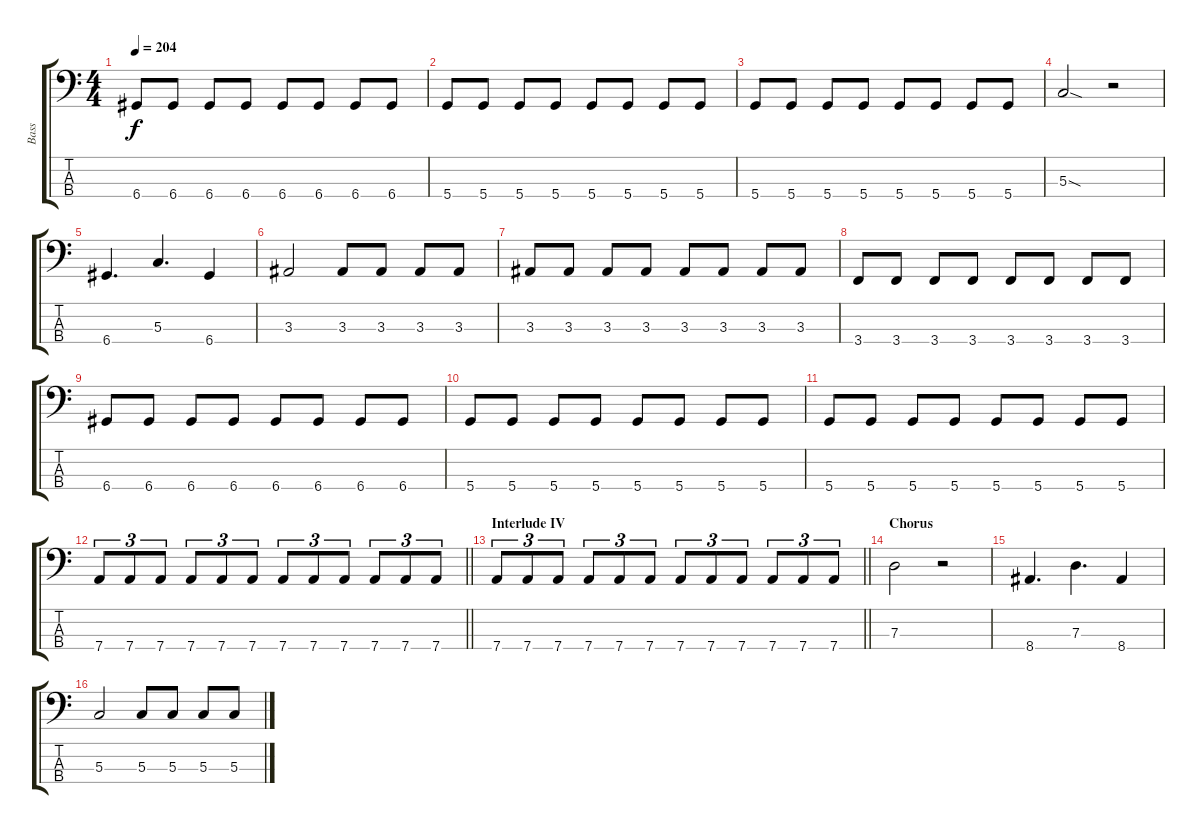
\track ("Bass" "Bass") {instrument electricbasspick}
\staff {score tabs}
\tuning (F2 C2 G1 D1) {hide}
\ts (4 4)
\tempo 204
\clef f4
\ks c
6.4.8{dy f} 6.4.8 6.4.8 6.4.8 6.4.8 6.4.8 6.4.8 6.4.8 |
5.4.8 5.4.8 5.4.8 5.4.8 5.4.8 5.4.8 5.4.8 5.4.8 |
5.4.8 5.4.8 5.4.8 5.4.8 5.4.8 5.4.8 5.4.8 5.4.8 |
5.3{sod}.2 r.2 |
6.4.4{d} 5.3.4{d} 6.4.4 |
3.3.2 3.3.8 3.3.8 3.3.8 3.3.8 |
3.3.8 3.3.8 3.3.8 3.3.8 3.3.8 3.3.8 3.3.8 3.3.8 |
3.4.8 3.4.8 3.4.8 3.4.8 3.4.8 3.4.8 3.4.8 3.4.8 |
6.4.8 6.4.8 6.4.8 6.4.8 6.4.8 6.4.8 6.4.8 6.4.8 |
5.4.8 5.4.8 5.4.8 5.4.8 5.4.8 5.4.8 5.4.8 5.4.8 |
5.4.8 5.4.8 5.4.8 5.4.8 5.4.8 5.4.8 5.4.8 5.4.8 |
\barLineRight lightlight
7.4.8{tu (3 2)} 7.4.8{tu (3 2)} 7.4.8{tu (3 2)} 7.4.8{tu (3 2)} 7.4.8{tu (3 2)} 7.4.8{tu (3 2)} 7.4.8{tu (3 2)} 7.4.8{tu (3 2)} 7.4.8{tu (3 2)} 7.4.8{tu (3 2)} 7.4.8{tu (3 2)} 7.4.8{tu (3 2)} |
\section ("" "Interlude IV")
\barLineRight lightlight
7.4.8{tu (3 2)} 7.4.8{tu (3 2)} 7.4.8{tu (3 2)} 7.4.8{tu (3 2)} 7.4.8{tu (3 2)} 7.4.8{tu (3 2)} 7.4.8{tu (3 2)} 7.4.8{tu (3 2)} 7.4.8{tu (3 2)} 7.4.8{tu (3 2)} 7.4.8{tu (3 2)} 7.4.8{tu (3 2)} |
\section ("" "Chorus")
7.3.2 r.2 |
8.4.4{d} 7.3.4{d} 8.4.4 |
5.3.2 5.3.8 5.3.8 5.3.8 5.3.8
